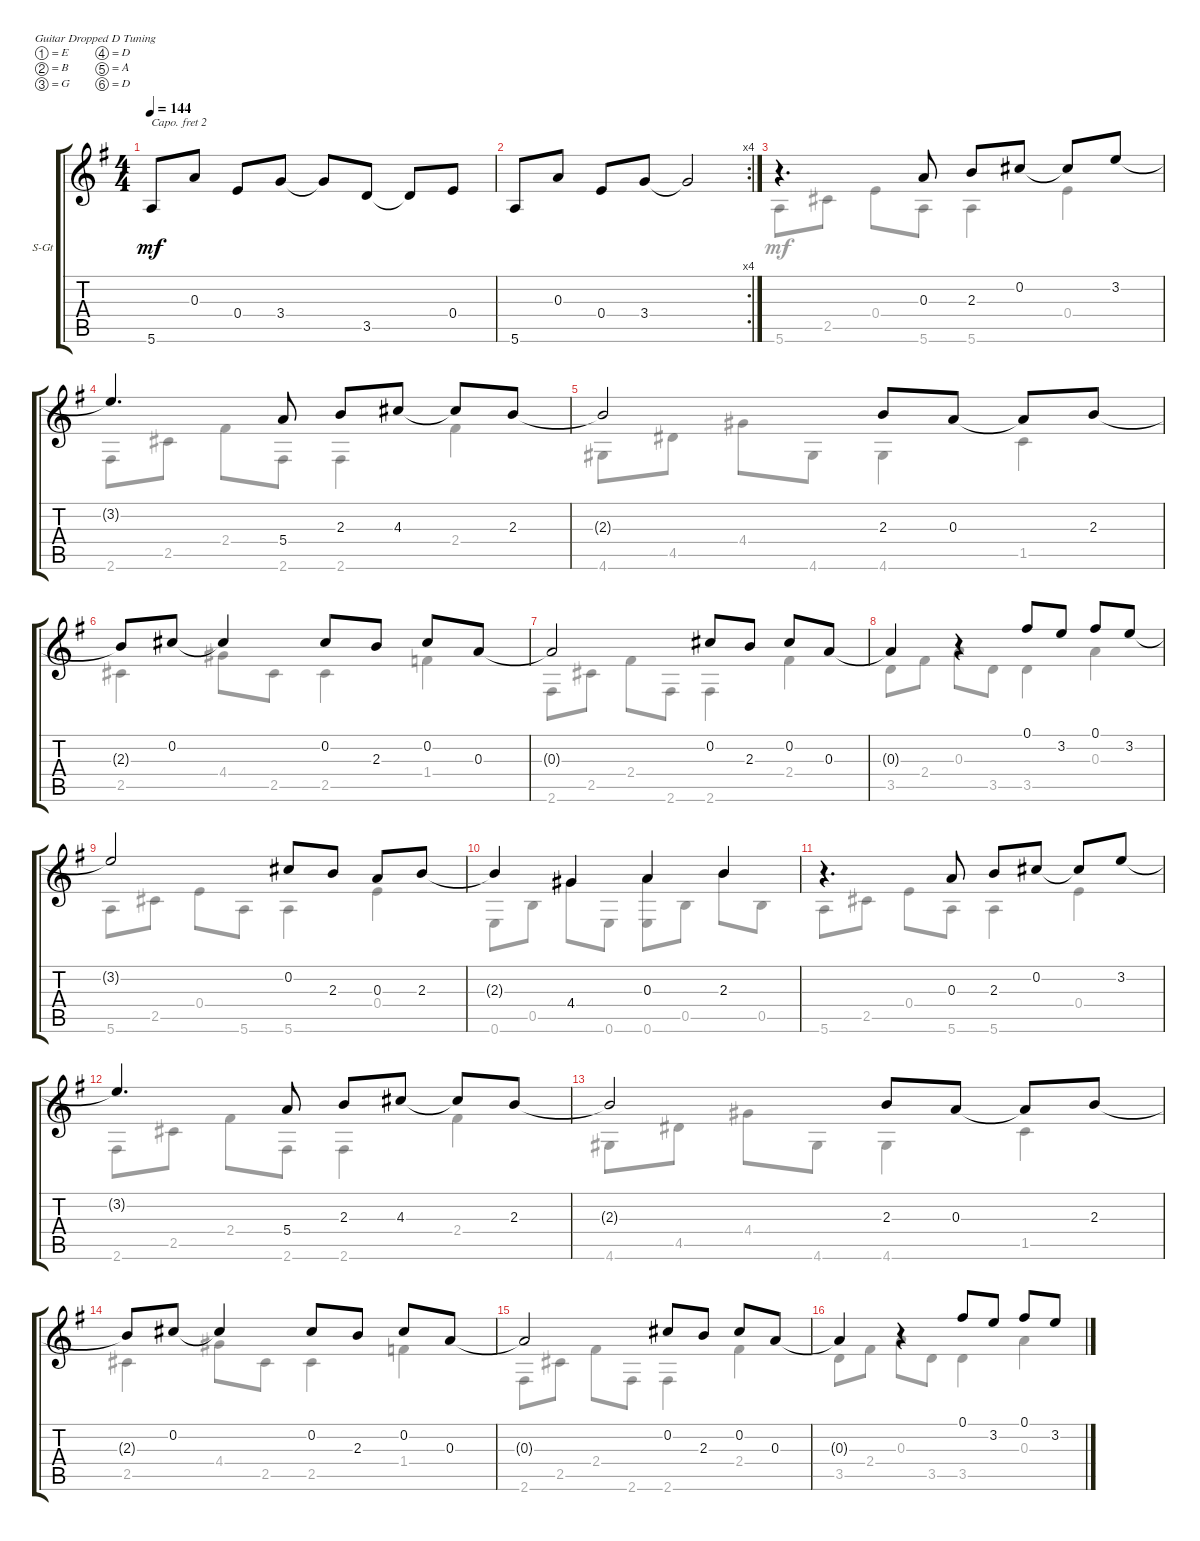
\bracketExtendMode groupsimilarinstruments
\firstSystemTrackNameOrientation horizontal
\otherSystemsTrackNameOrientation horizontal
\track ("Steel Guitar" "S-Gt") {instrument acousticguitarsteel}
\staff {score tabs}
\capo 2
\tuning (E4 B3 G3 D3 A2 D2)
\voice
\ts (4 4)
\beaming (8 2 2 2 2)
\tempo 144
\clef g2
\ks g
5.6.8{dy mf instrument acousticguitarsteel} 0.3.8 0.4.8 3.4.8 3.4{t}.8 3.5.8 3.5{t}.8 0.4.8 |
\rc 4
5.6.8 0.3.8 0.4.8 3.4.8 3.4{t}.2 |
r.4{d} 0.3.8 2.3.8 0.2.8 0.2{t}.8 3.2.8 |
3.2{t}.4{d} 5.4.8 2.3.8 4.3.8 4.3{t}.8 2.3.8 |
2.3{t}.2 2.3.8 0.3.8 0.3{t}.8 2.3.8 |
2.3{t}.8 0.2.8 0.2{t}.4 0.2.8 2.3.8 0.2.8 0.3.8 |
0.3{t}.2 0.2.8 2.3.8 0.2.8 0.3.8 |
0.3{t}.4 r.4 0.1.8 3.2.8 0.1.8 3.2.8 |
3.2{t}.2 0.2.8 2.3.8 0.3.8 2.3.8 |
2.3{t}.4 4.4.4 0.3.4 2.3.4 |
r.4{d} 0.3.8 2.3.8 0.2.8 0.2{t}.8 3.2.8 |
3.2{t}.4{d} 5.4.8 2.3.8 4.3.8 4.3{t}.8 2.3.8 |
2.3{t}.2 2.3.8 0.3.8 0.3{t}.8 2.3.8 |
2.3{t}.8 0.2.8 0.2{t}.4 0.2.8 2.3.8 0.2.8 0.3.8 |
0.3{t}.2 0.2.8 2.3.8 0.2.8 0.3.8 |
0.3{t}.4 r.4 0.1.8 3.2.8 0.1.8 3.2.8
\voice
\clef g2
\ottava regular
\simile none
\ks g
|
|
5.6.8 2.5.8 0.4.8 5.6.8 5.6.4 0.4.4 |
2.6.8 2.5.8 2.4.8 2.6.8 2.6.4 2.4.4 |
4.6.8 4.5.8 4.4.8 4.6.8 4.6.4 1.5.4 |
2.5.4 4.4.8 2.5.8 2.5.4 1.4.4 |
2.6.8 2.5.8 2.4.8 2.6.8 2.6.4 2.4.4 |
3.5.8 2.4.8 0.3.8 3.5.8 3.5.4 0.3.4 |
5.6.8 2.5.8 0.4.8 5.6.8 5.6.4 0.4.4 |
0.6.8 0.5.8 4.4.8 0.6.8 (0.3 0.6).8 0.5.8 2.3.8 0.5.8 |
5.6.8 2.5.8 0.4.8 5.6.8 5.6.4 0.4.4 |
2.6.8 2.5.8 2.4.8 2.6.8 2.6.4 2.4.4 |
4.6.8 4.5.8 4.4.8 4.6.8 4.6.4 1.5.4 |
2.5.4 4.4.8 2.5.8 2.5.4 1.4.4 |
2.6.8 2.5.8 2.4.8 2.6.8 2.6.4 2.4.4 |
3.5.8 2.4.8 0.3.8 3.5.8 3.5.4 0.3.4
